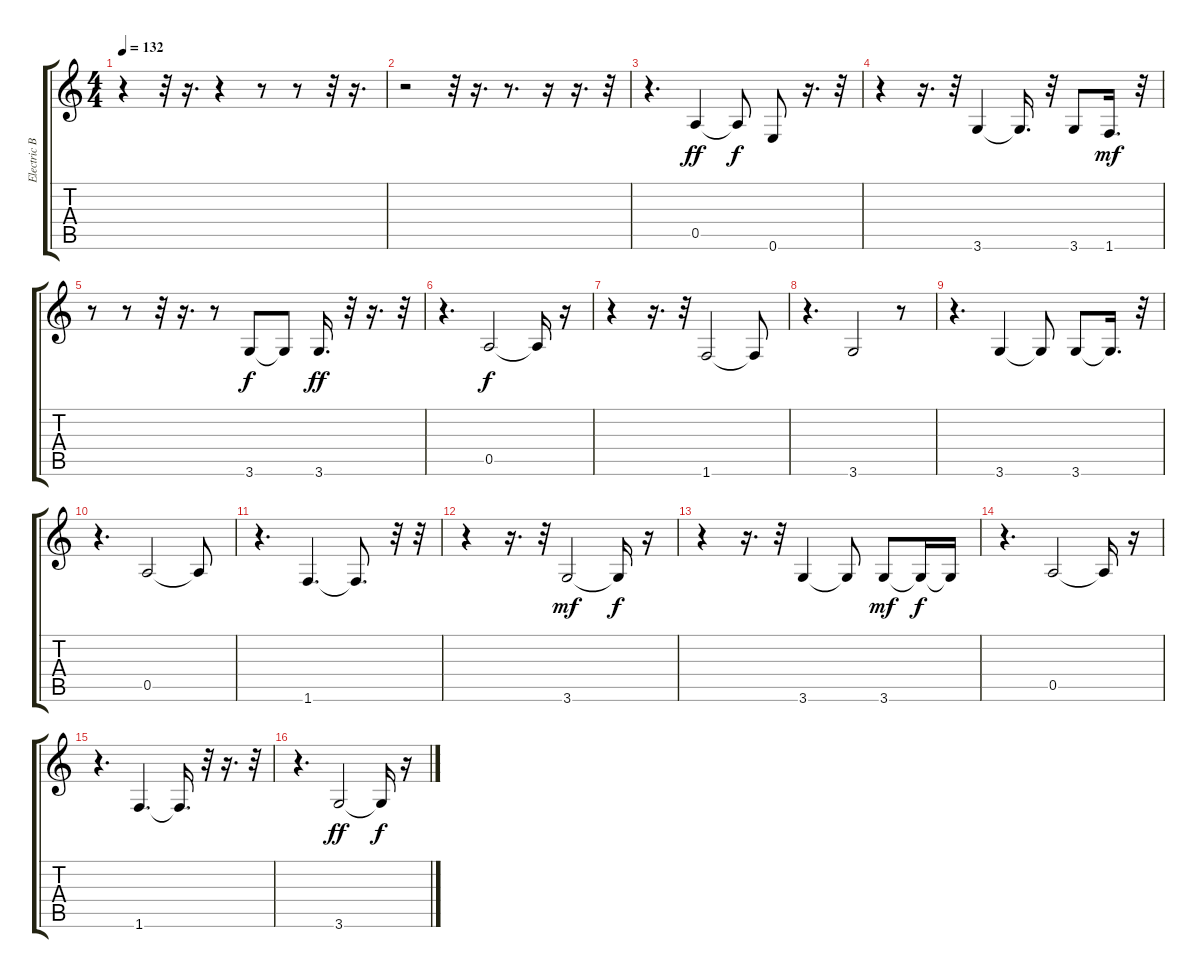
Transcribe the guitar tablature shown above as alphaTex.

\track ("Electric Bass(Finger)" "Electric B") {instrument electricbassfinger}
\staff {score tabs}
\tuning (E4 B3 G3 D3 A2 E2) {hide}
\ts (4 4)
\tempo 132
\clef g2
\ks c
r.4{dy f} r.32 r.16{d} r.4 r.8 r.8 r.32 r.16{d} |
r.2 r.32 r.16{d} r.8{d} r.16 r.16{d} r.32 |
r.4{d} 0.5.4{dy ff} 0.5{t}.8{dy f} 0.6.8 r.16{d} r.32 |
r.4 r.16{d} r.32 3.6.4 3.6{t}.16{d} r.32 3.6.8 1.6.16{d dy mf} r.32 |
r.8 r.8 r.32 r.16{d} r.8 3.6.8{dy f} 3.6{t}.8 3.6.16{d dy ff} r.32 r.16{d} r.32 |
r.4{d} 0.5.2{dy f} 0.5{t}.16 r.16 |
r.4 r.16{d} r.32 1.6.2 1.6{t}.8 |
r.4{d} 3.6.2 r.8 |
r.4{d} 3.6.4 3.6{t}.8 3.6.8 3.6{t}.16{d} r.32 |
r.4{d} 0.5.2 0.5{t}.8 |
r.4{d} 1.6.4{d} 1.6{t}.8{d} r.32 r.32 |
r.4 r.16{d} r.32 3.6.2{dy mf} 3.6{t}.16{dy f} r.16 |
r.4 r.16{d} r.32 3.6.4 3.6{t}.8 3.6.8{dy mf} 3.6{t}.16{dy f} 3.6{t}.16 |
r.4{d} 0.5.2 0.5{t}.16 r.16 |
r.4{d} 1.6.4{d} 1.6{t}.16{d} r.32 r.16{d} r.32 |
r.4{d} 3.6.2{dy ff} 3.6{t}.16{dy f} r.16
